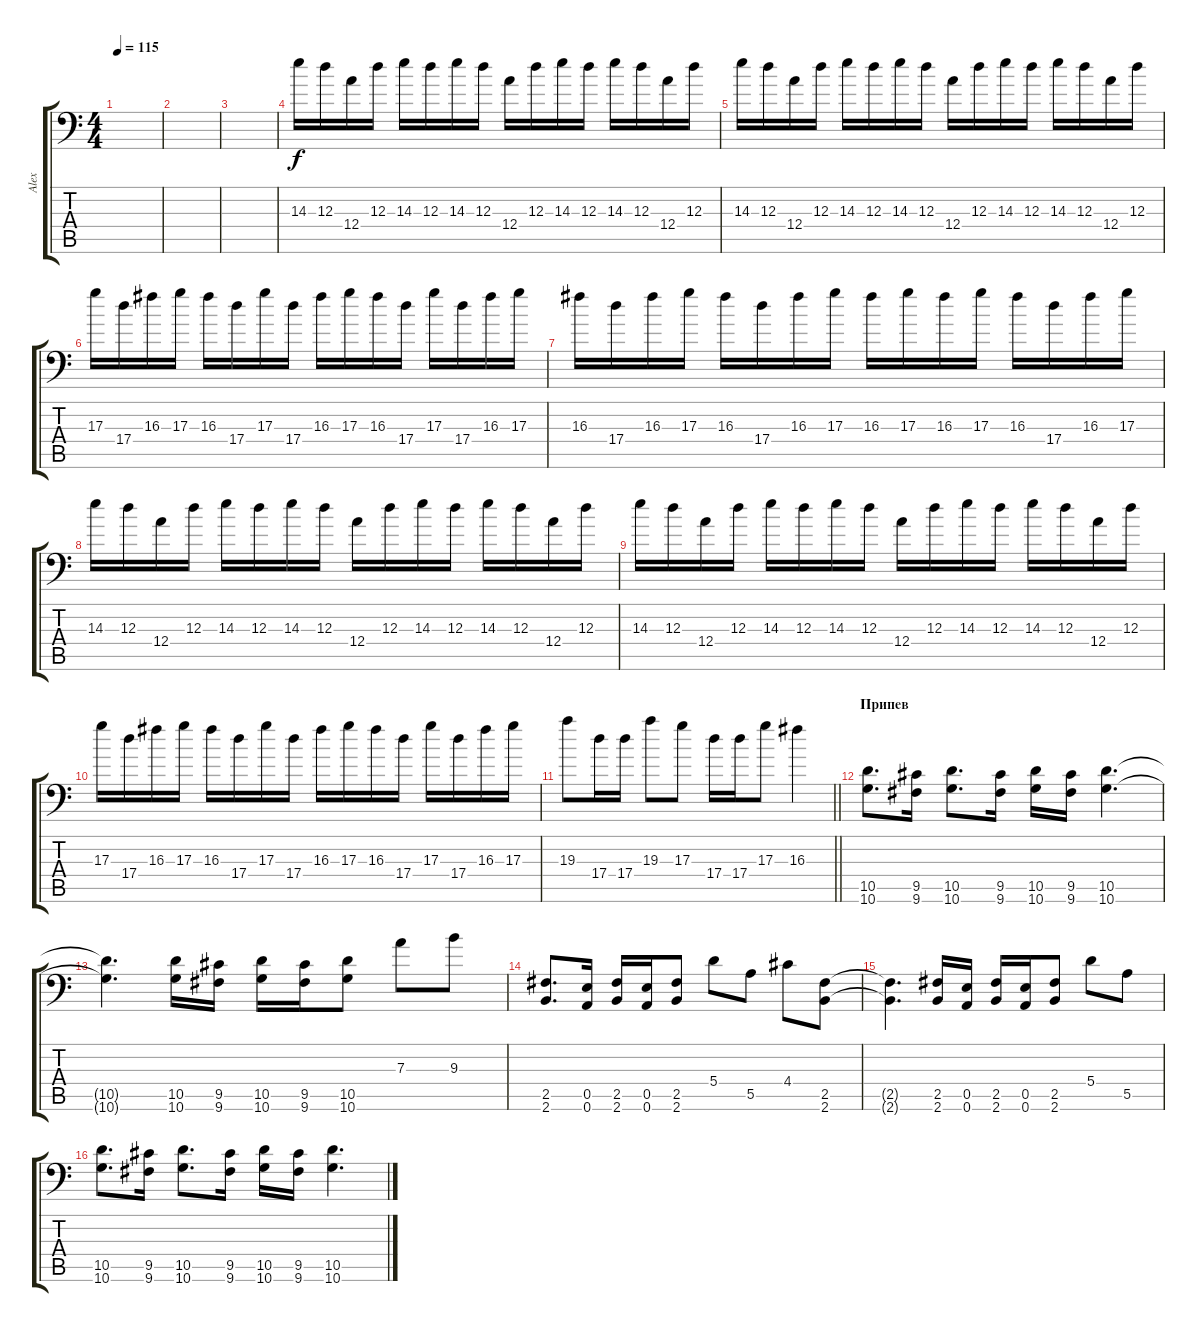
\track ("Alex" "Alex") {instrument distortionguitar}
\staff {score tabs}
\tuning (B3 Gb3 D3 A2 E2 A1) {hide}
\ts (4 4)
\tempo 115
\clef f4
\ks c
|
|
|
14.3.16 12.3.16 12.4.16 12.3.16 14.3.16 12.3.16 14.3.16 12.3.16 12.4.16 12.3.16 14.3.16 12.3.16 14.3.16 12.3.16 12.4.16 12.3.16 |
14.3.16 12.3.16 12.4.16 12.3.16 14.3.16 12.3.16 14.3.16 12.3.16 12.4.16 12.3.16 14.3.16 12.3.16 14.3.16 12.3.16 12.4.16 12.3.16 |
17.3.16 17.4.16 16.3.16 17.3.16 16.3.16 17.4.16 17.3.16 17.4.16 16.3.16 17.3.16 16.3.16 17.4.16 17.3.16 17.4.16 16.3.16 17.3.16 |
16.3.16 17.4.16 16.3.16 17.3.16 16.3.16 17.4.16 16.3.16 17.3.16 16.3.16 17.3.16 16.3.16 17.3.16 16.3.16 17.4.16 16.3.16 17.3.16 |
14.3.16 12.3.16 12.4.16 12.3.16 14.3.16 12.3.16 14.3.16 12.3.16 12.4.16 12.3.16 14.3.16 12.3.16 14.3.16 12.3.16 12.4.16 12.3.16 |
14.3.16 12.3.16 12.4.16 12.3.16 14.3.16 12.3.16 14.3.16 12.3.16 12.4.16 12.3.16 14.3.16 12.3.16 14.3.16 12.3.16 12.4.16 12.3.16 |
17.3.16 17.4.16 16.3.16 17.3.16 16.3.16 17.4.16 17.3.16 17.4.16 16.3.16 17.3.16 16.3.16 17.4.16 17.3.16 17.4.16 16.3.16 17.3.16 |
\barLineRight lightlight
19.3.8 17.4.16 17.4.16 19.3.8 17.3.8 17.4.16 17.4.16 17.3.8 16.3.4 |
\section ("" "Припев")
(10.5 10.6).8{d} (9.5 9.6).16 (10.5 10.6).8{d} (9.5 9.6).16 (10.5 10.6).16 (9.5 9.6).16 (10.5 10.6).4{d} |
(10.5{t} 10.6{t}).4{d} (10.5 10.6).16 (9.5 9.6).16 (10.5 10.6).16 (9.5 9.6).16 (10.5 10.6).8 7.3.8 9.3.8 |
(2.5 2.6).8{d} (0.5 0.6).16 (2.5 2.6).16 (0.5 0.6).16 (2.5 2.6).8 5.4.8 5.5.8 4.4.8 (2.5 2.6).8 |
(2.5{t} 2.6{t}).4{d} (2.5 2.6).16 (0.5 0.6).16 (2.5 2.6).16 (0.5 0.6).16 (2.5 2.6).8 5.4.8 5.5.8 |
(10.5 10.6).8{d} (9.5 9.6).16 (10.5 10.6).8{d} (9.5 9.6).16 (10.5 10.6).16 (9.5 9.6).16 (10.5 10.6).4{d}
